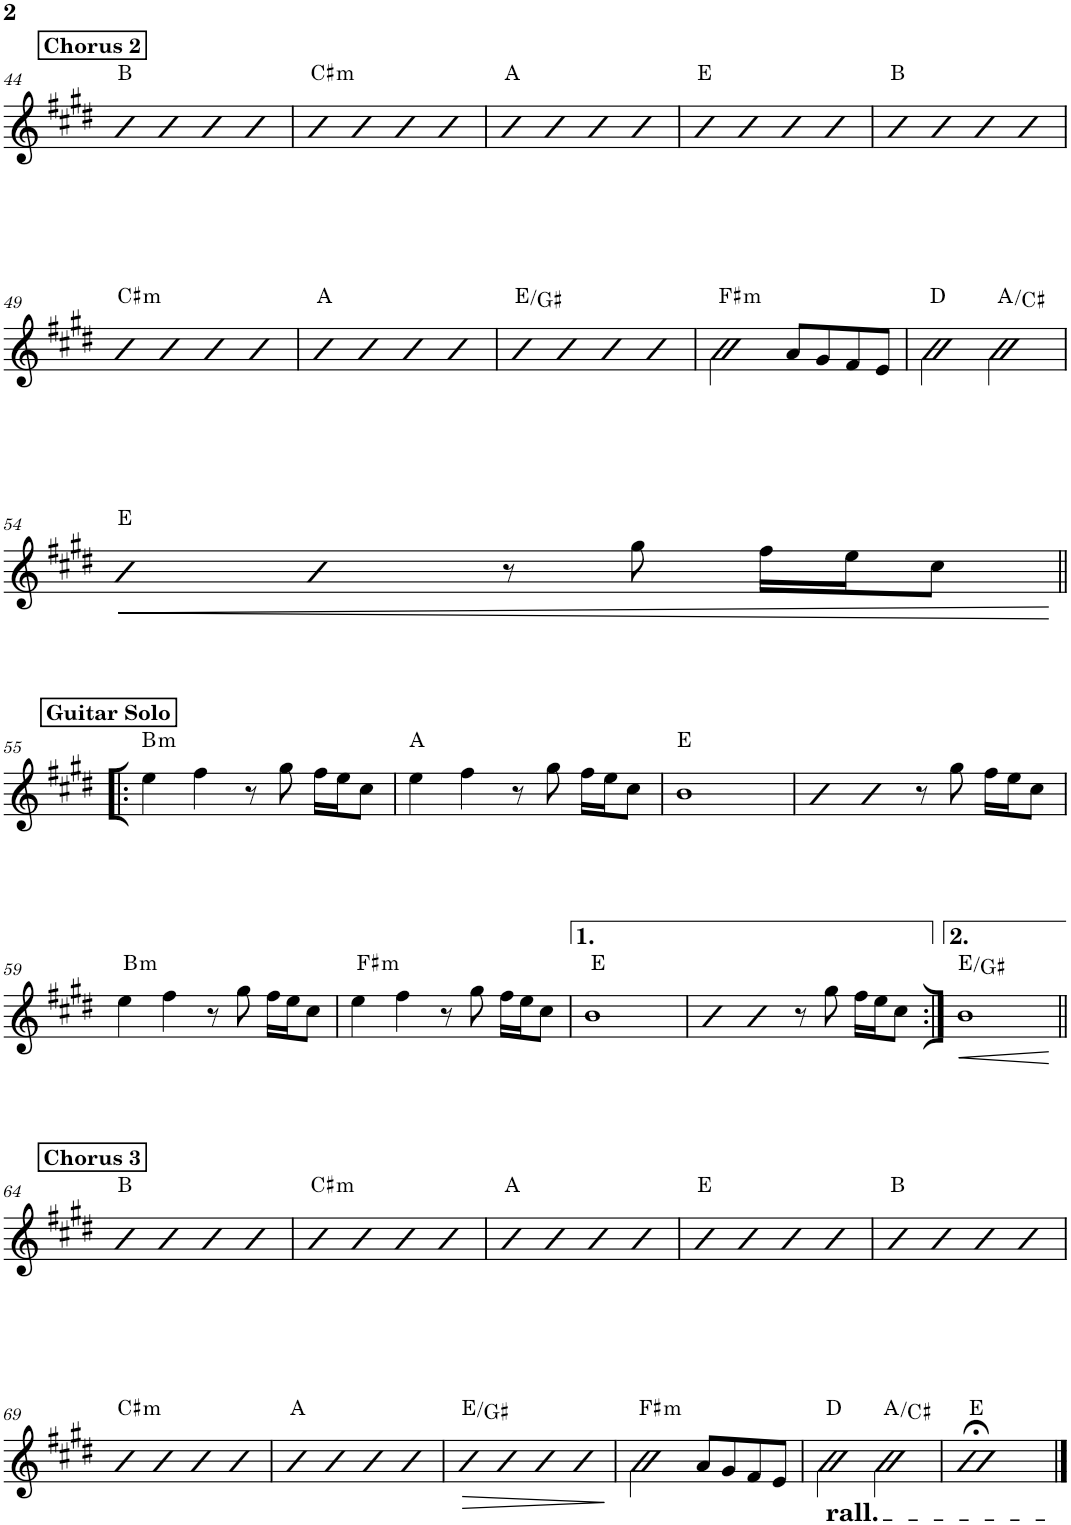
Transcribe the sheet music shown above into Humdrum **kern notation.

**kern	**dynam	**harte
*part1	*part1	*part1
*staff1	*staff1	*
*I"Piano	*	*
*I'Pno.	*	*
!!LO:PB:g=z
*clefG2	*	*
*k[f#c#g#d#]	*	*
*M4/4	*	*
!!LO:REH:place=s1:a:B:cj:t=Chorus 2
=44	=44	=44
4b	.	B:maj
4b	.	.
4b	.	.
4b	.	.
=45	=45	=45
!	!	!LO:H:kt=m
4b	.	C#:min
4b	.	.
4b	.	.
4b	.	.
=46	=46	=46
4b	.	A:maj
4b	.	.
4b	.	.
4b	.	.
=47	=47	=47
4b	.	E:maj
4b	.	.
4b	.	.
4b	.	.
=48	=48	=48
4b	.	B:maj
4b	.	.
4b	.	.
4b	.	.
!!LO:LB:g=z
=49	=49	=49
!	!	!LO:H:kt=m
4b	.	C#:min
4b	.	.
4b	.	.
4b	.	.
=50	=50	=50
4b	.	A:maj
4b	.	.
4b	.	.
4b	.	.
=51	=51	=51
4b	.	E:maj/3
4b	.	.
4b	.	.
4b	.	.
=52	=52	=52
!	!	!LO:H:kt=m
2b\	.	F#:min
8a/L	.	.
8g#/	.	.
8f#/	.	.
8e/J	.	.
=53	=53	=53
2b\	.	D:maj
2b\	.	A:maj/3
!!LO:LB:g=z
=54	=54	=54
!	!LO:HP:b	!
4b	<	E:maj
4b	.	.
8r	.	.
8gg#\	.	.
16ff#\LL	.	.
16ee\J	.	.
8cc#\J	.	.
.	[	.
!!LO:LB:g=z
!!LO:REH:place=s1:a:B:cj:t=Guitar Solo
=55!|:	=55!|:	=55!|:
!	!	!LO:H:kt=m
4ee\	.	B:min
4ff#\	.	.
8r	.	.
8gg#\	.	.
16ff#\LL	.	.
16ee\J	.	.
8cc#\J	.	.
=56	=56	=56
4ee\	.	A:maj
4ff#\	.	.
8r	.	.
8gg#\	.	.
16ff#\LL	.	.
16ee\J	.	.
8cc#\J	.	.
=57	=57	=57
1b	.	E:maj
=58	=58	=58
4b	.	.
4b	.	.
8r	.	.
8gg#\	.	.
16ff#\LL	.	.
16ee\J	.	.
8cc#\J	.	.
!!LO:LB:g=z
=59	=59	=59
!	!	!LO:H:kt=m
4ee\	.	B:min
4ff#\	.	.
8r	.	.
8gg#\	.	.
16ff#\LL	.	.
16ee\J	.	.
8cc#\J	.	.
=60	=60	=60
!	!	!LO:H:kt=m
4ee\	.	F#:min
4ff#\	.	.
8r	.	.
8gg#\	.	.
16ff#\LL	.	.
16ee\J	.	.
8cc#\J	.	.
=61	=61	=61
1b	.	E:maj
=62	=62	=62
4b	.	.
4b	.	.
8r	.	.
8gg#\	.	.
16ff#\LL	.	.
16ee\J	.	.
8cc#\J	.	.
=63:|!	=63:|!	=63:|!
!	!LO:HP:b	!
1b	<	E:maj/3
.	[	.
!!LO:LB:g=z
!!LO:REH:place=s1:a:B:cj:t=Chorus 3
=64||	=64||	=64||
4b	.	B:maj
4b	.	.
4b	.	.
4b	.	.
=65	=65	=65
!	!	!LO:H:kt=m
4b	.	C#:min
4b	.	.
4b	.	.
4b	.	.
=66	=66	=66
4b	.	A:maj
4b	.	.
4b	.	.
4b	.	.
=67	=67	=67
4b	.	E:maj
4b	.	.
4b	.	.
4b	.	.
=68	=68	=68
4b	.	B:maj
4b	.	.
4b	.	.
4b	.	.
!!LO:LB:g=z
=69	=69	=69
!	!	!LO:H:kt=m
4b	.	C#:min
4b	.	.
4b	.	.
4b	.	.
=70	=70	=70
4b	.	A:maj
4b	.	.
4b	.	.
4b	.	.
=71	=71	=71
!	!LO:HP:b	!
4b	>	E:maj/3
4b	.	.
4b	.	.
4b	.	.
.	]	.
=72	=72	=72
!	!	!LO:H:kt=m
2b\	.	F#:min
8a/L	.	.
8g#/	.	.
8f#/	.	.
8e/J	.	.
=73	=73	=73
!LO:TX:b:t=rall.	!	!
2b\	.	D:maj
2b\	.	A:maj/3
=74	=74	=74
1b;<	.	E:maj
==	==	==
*-	*-	*-
